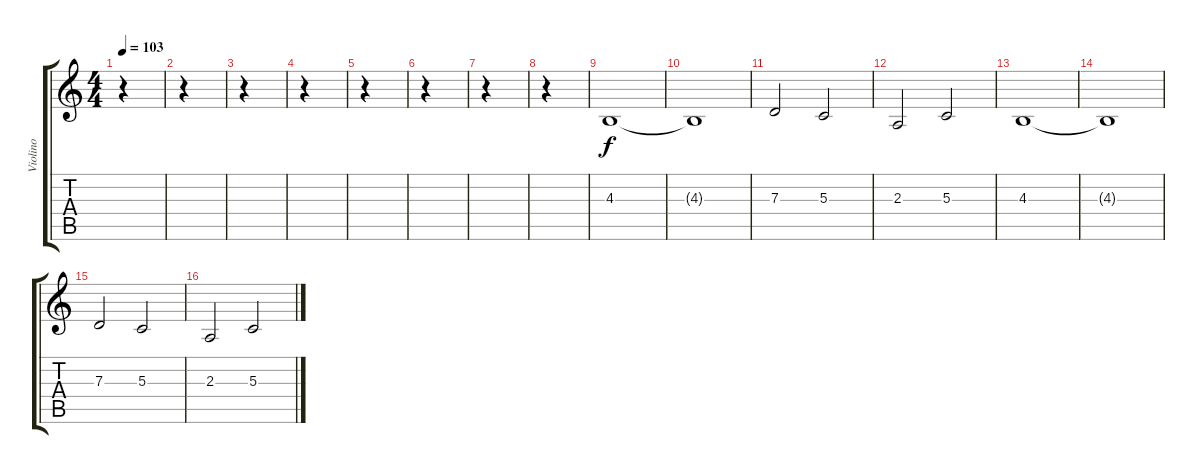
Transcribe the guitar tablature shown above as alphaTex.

\track ("Violino" "Violino") {instrument violin}
\staff {score tabs}
\tuning (E4 B3 G3 D3 A2 E2) {hide}
\ts (4 4)
\tempo 103
\clef g2
\ks c
r.4{dy f} |
r.4 |
r.4 |
r.4 |
r.4 |
r.4 |
r.4 |
r.4 |
4.3.1 |
4.3{t}.1 |
7.3.2 5.3.2 |
2.3.2 5.3.2 |
4.3.1 |
4.3{t}.1 |
7.3.2 5.3.2 |
2.3.2 5.3.2
